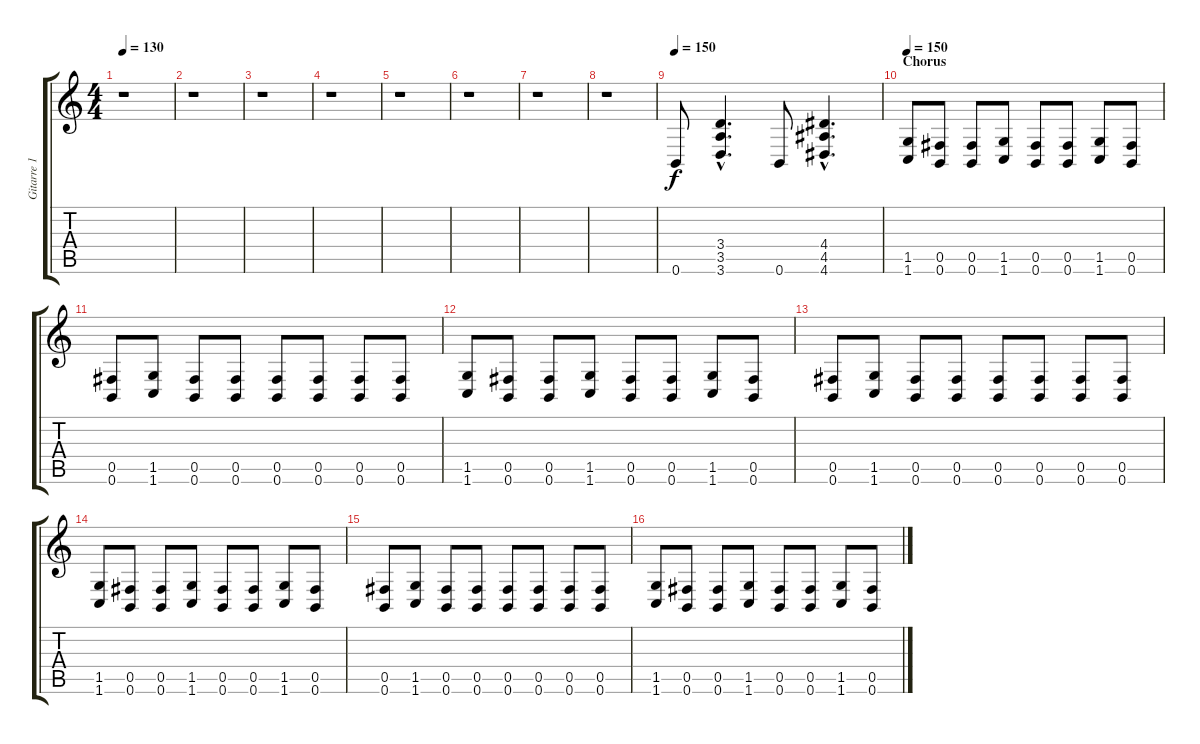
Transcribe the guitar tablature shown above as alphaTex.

\track ("Gitarre 1" "Gitarre 1") {instrument distortionguitar}
\staff {score tabs}
\tuning (Db4 Ab3 E3 B2 Gb2 B1) {hide}
\ts (4 4)
\tempo 130
\clef g2
\ks c
r.1{dy f} |
r.1 |
r.1 |
r.1 |
r.1 |
r.1 |
r.1 |
r.1 |
\tempo 150
0.6.8 (3.4{hac} 3.5{hac} 3.6{hac}).4{d} 0.6.8 (4.4{hac} 4.5{hac} 4.6{hac}).4{d} |
\section ("" "Chorus")
\tempo 150
(1.5 1.6).8 (0.5 0.6).8 (0.5 0.6).8 (1.5 1.6).8 (0.5 0.6).8 (0.5 0.6).8 (1.5 1.6).8 (0.5 0.6).8 |
(0.5 0.6).8 (1.5 1.6).8 (0.5 0.6).8 (0.5 0.6).8 (0.5 0.6).8 (0.5 0.6).8 (0.5 0.6).8 (0.5 0.6).8 |
(1.5 1.6).8 (0.5 0.6).8 (0.5 0.6).8 (1.5 1.6).8 (0.5 0.6).8 (0.5 0.6).8 (1.5 1.6).8 (0.5 0.6).8 |
(0.5 0.6).8 (1.5 1.6).8 (0.5 0.6).8 (0.5 0.6).8 (0.5 0.6).8 (0.5 0.6).8 (0.5 0.6).8 (0.5 0.6).8 |
(1.5 1.6).8 (0.5 0.6).8 (0.5 0.6).8 (1.5 1.6).8 (0.5 0.6).8 (0.5 0.6).8 (1.5 1.6).8 (0.5 0.6).8 |
(0.5 0.6).8 (1.5 1.6).8 (0.5 0.6).8 (0.5 0.6).8 (0.5 0.6).8 (0.5 0.6).8 (0.5 0.6).8 (0.5 0.6).8 |
(1.5 1.6).8 (0.5 0.6).8 (0.5 0.6).8 (1.5 1.6).8 (0.5 0.6).8 (0.5 0.6).8 (1.5 1.6).8 (0.5 0.6).8
